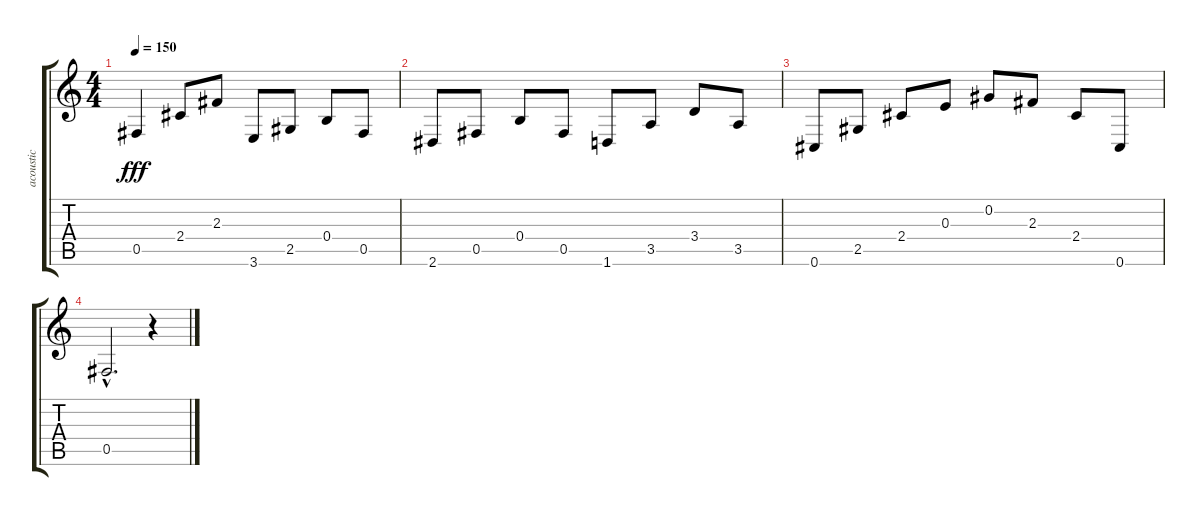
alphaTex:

\track ("acoustic" "acoustic") {instrument acousticguitarsteel}
\staff {score tabs}
\tuning (Db4 Ab3 E3 B2 Gb2 Db2) {hide}
\ts (4 4)
\tempo 150
\clef g2
\ks c
0.5.4{dy fff} 2.4.8 2.3.8 3.6.8 2.5.8 0.4.8 0.5.8 |
2.6.8 0.5.8 0.4.8 0.5.8 1.6.8 3.5.8 3.4.8 3.5.8 |
0.6.8 2.5.8 2.4.8 0.3.8 0.2.8 2.3.8 2.4.8 0.6.8 |
0.5{hac}.2{d} r.4
